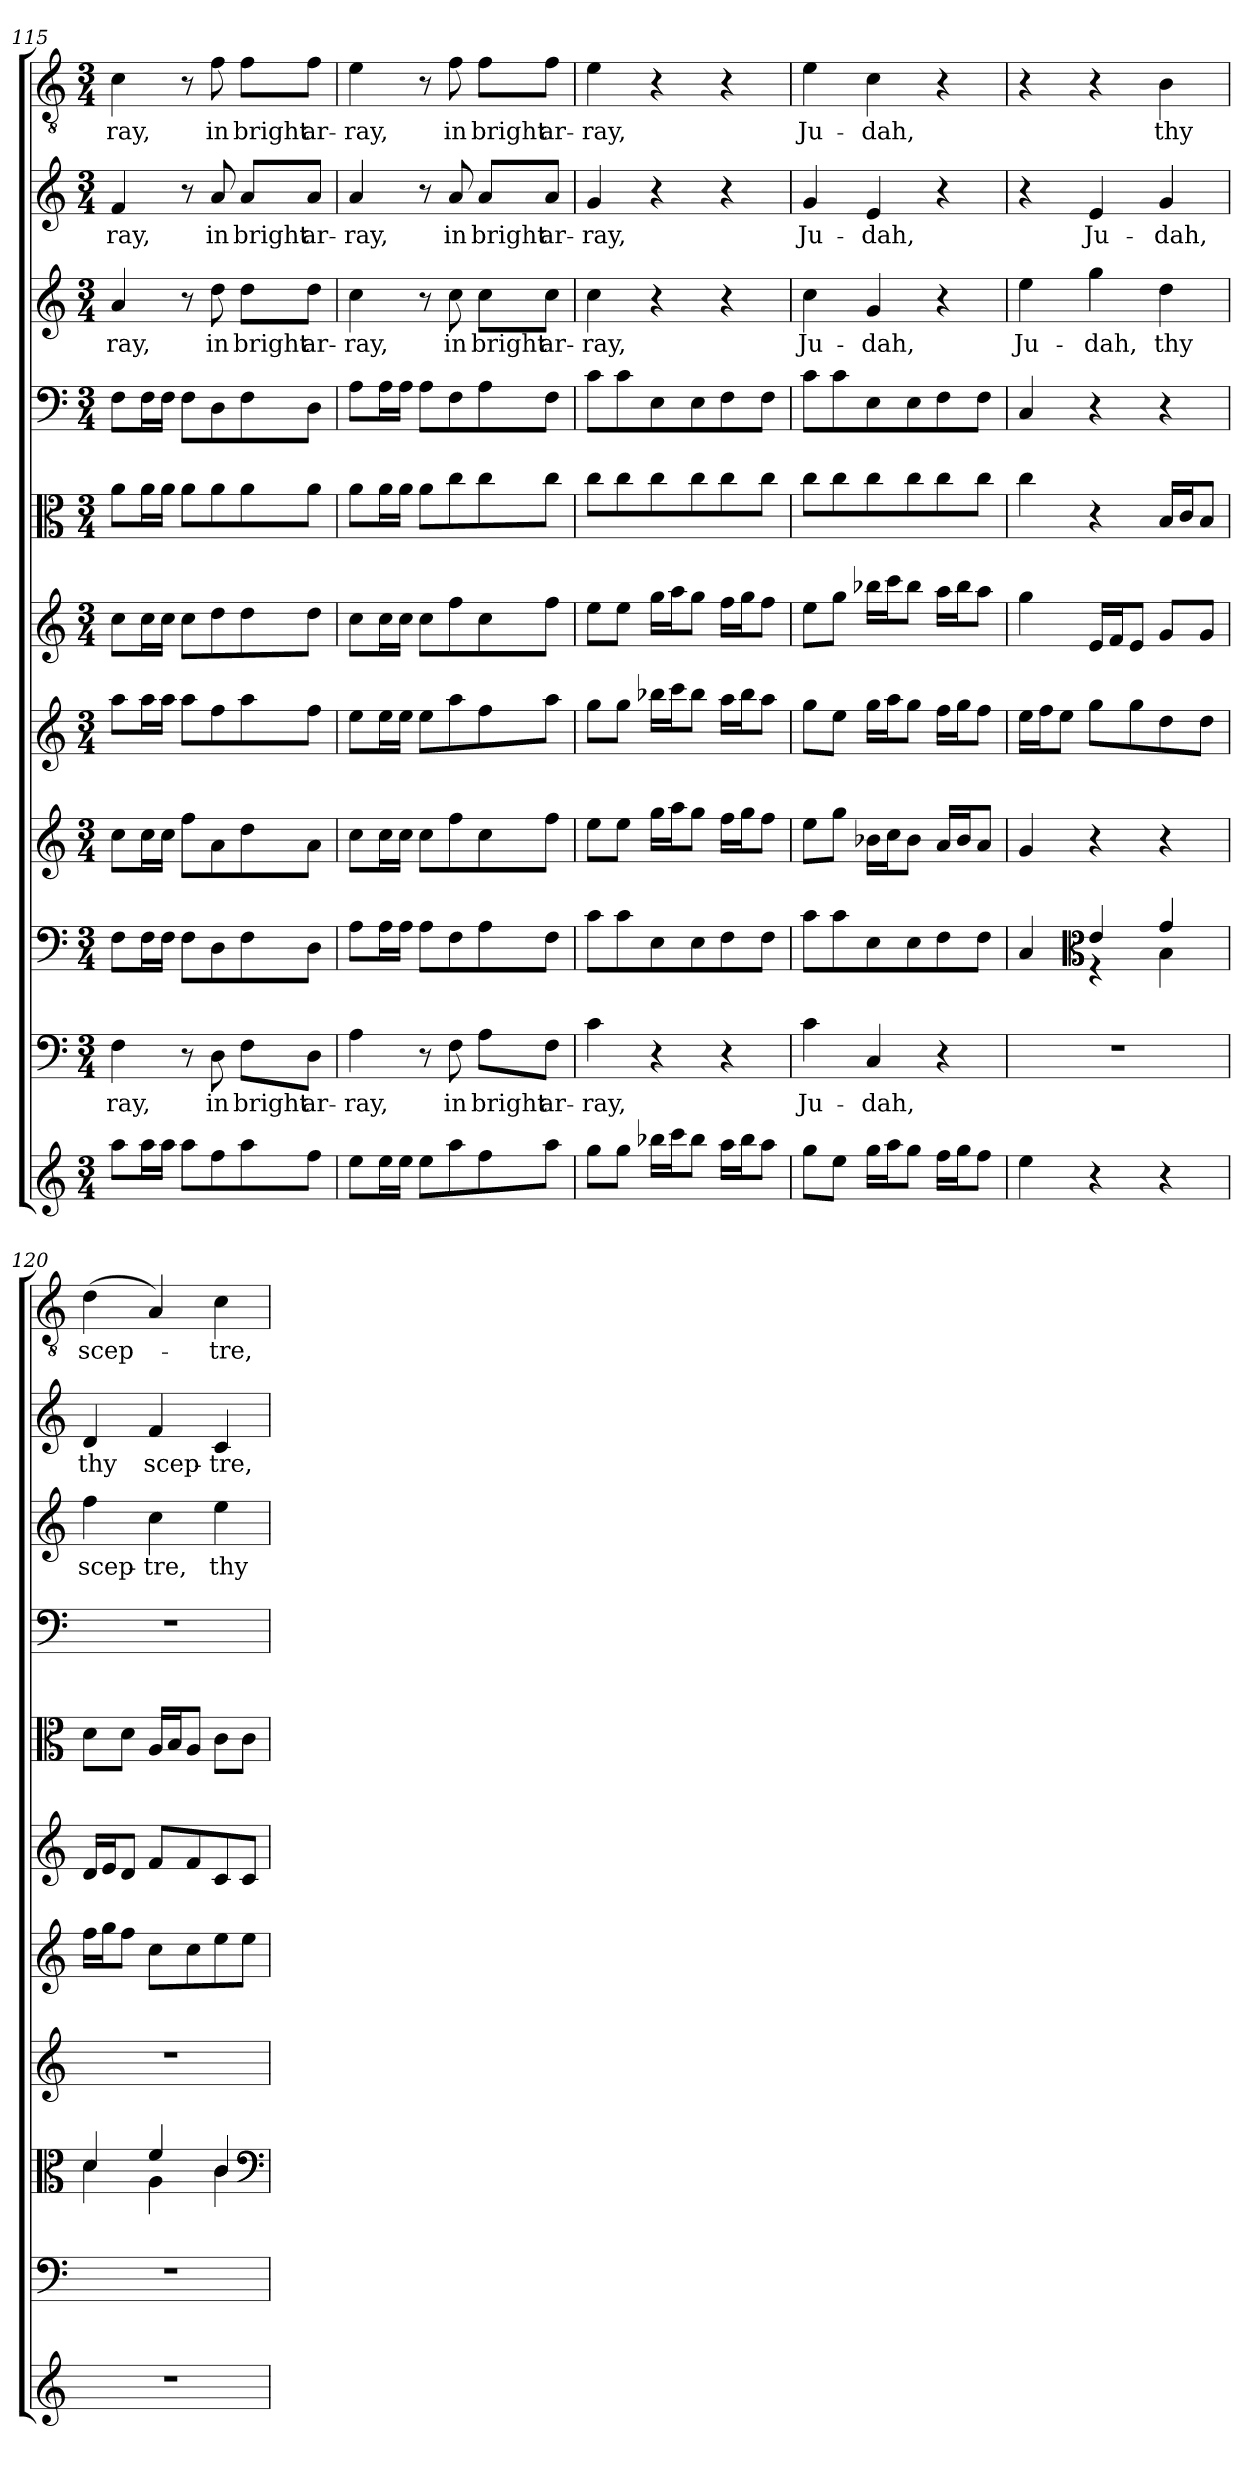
**kern	**kern	**text	**kern	**kern	**kern	**kern	**kern	**kern	**kern	**text	**kern	**text	**kern	**text
*part11	*part10	*part10	*part9	*part8	*part7	*part6	*part5	*part4	*part3	*part3	*part2	*part2	*part1	*part1
*staff11	*staff10	*staff10	*staff9	*staff8	*staff7	*staff6	*staff5	*staff4	*staff3	*staff3	*staff2	*staff2	*staff1	*staff1
*clefG2	*clefF4	*	*clefF4	*clefG2	*clefG2	*clefG2	*clefC3	*clefF4	*clefG2	*	*clefG2	*	*clefGv2	*
*k[]	*k[]	*	*k[]	*k[]	*k[]	*k[]	*k[]	*k[]	*k[]	*	*k[]	*	*k[]	*
*C:	*C:	*	*C:	*C:	*C:	*C:	*C:	*C:	*C:	*	*C:	*	*C:	*
*M3/4	*M3/4	*	*M3/4	*M3/4	*M3/4	*M3/4	*M3/4	*M3/4	*M3/4	*	*M3/4	*	*M3/4	*
=115	=115	=115	=115	=115	=115	=115	=115	=115	=115	=115	=115	=115	=115	=115
8aa\L	4F\	-ray,	8F\L	8cc\L	8aa\L	8cc\L	8a\L	8F\L	4a/	-ray,	4f/	-ray,	4c\	-ray,
16aa\L	.	.	16F\L	16cc\L	16aa\L	16cc\L	16a\L	16F\L	.	.	.	.	.	.
16aa\JJ	.	.	16F\JJ	16cc\JJ	16aa\JJ	16cc\JJ	16a\JJ	16F\JJ	.	.	.	.	.	.
8aa\L	8r	.	8F\L	8ff\L	8aa\L	8cc\L	8a\L	8F\L	8r	.	8r	.	8r	.
8ff\	8D\	in	8D\	8a\	8ff\	8dd\	8a\	8D\	8dd\	in	8a/	in	8f\	in
8aa\	8F\L	bright	8F\	8dd\	8aa\	8dd\	8a\	8F\	8dd\L	bright	8a/L	bright	8f\L	bright
8ff\J	8D\J	ar-	8D\J	8a\J	8ff\J	8dd\J	8a\J	8D\J	8dd\J	ar-	8a/J	ar-	8f\J	ar-
=116	=116	=116	=116	=116	=116	=116	=116	=116	=116	=116	=116	=116	=116	=116
8ee\L	4A\	-ray,	8A\L	8cc\L	8ee\L	8cc\L	8a\L	8A\L	4cc\	-ray,	4a/	-ray,	4e\	-ray,
16ee\L	.	.	16A\L	16cc\L	16ee\L	16cc\L	16a\L	16A\L	.	.	.	.	.	.
16ee\JJ	.	.	16A\JJ	16cc\JJ	16ee\JJ	16cc\JJ	16a\JJ	16A\JJ	.	.	.	.	.	.
8ee\L	8r	.	8A\L	8cc\L	8ee\L	8cc\L	8a\L	8A\L	8r	.	8r	.	8r	.
8aa\	8F\	in	8F\	8ff\	8aa\	8ff\	8cc\	8F\	8cc\	in	8a/	in	8f\	in
8ff\	8A\L	bright	8A\	8cc\	8ff\	8cc\	8cc\	8A\	8cc\L	bright	8a/L	bright	8f\L	bright
8aa\J	8F\J	ar-	8F\J	8ff\J	8aa\J	8ff\J	8cc\J	8F\J	8cc\J	ar-	8a/J	ar-	8f\J	ar-
=117	=117	=117	=117	=117	=117	=117	=117	=117	=117	=117	=117	=117	=117	=117
8gg\L	4c\	-ray,	8c\L	8ee\L	8gg\L	8ee\L	8cc\L	8c\L	4cc\	-ray,	4g/	-ray,	4e\	-ray,
8gg\J	.	.	8c\	8ee\J	8gg\J	8ee\J	8cc\	8c\	.	.	.	.	.	.
16bb-X\LL	4r	.	8E\	16gg\LL	16bb-X\LL	16gg\LL	8cc\	8E\	4r	.	4r	.	4r	.
16ccc\J	.	.	.	16aa\J	16ccc\J	16aa\J	.	.	.	.	.	.	.	.
8bb-\J	.	.	8E\	8gg\J	8bb-\J	8gg\J	8cc\	8E\	.	.	.	.	.	.
16aa\LL	4r	.	8F\	16ff\LL	16aa\LL	16ff\LL	8cc\	8F\	4r	.	4r	.	4r	.
16bb-\J	.	.	.	16gg\J	16bb-\J	16gg\J	.	.	.	.	.	.	.	.
8aa\J	.	.	8F\J	8ff\J	8aa\J	8ff\J	8cc\J	8F\J	.	.	.	.	.	.
=118	=118	=118	=118	=118	=118	=118	=118	=118	=118	=118	=118	=118	=118	=118
8gg\L	4c\	Ju-	8c\L	8ee\L	8gg\L	8ee\L	8cc\L	8c\L	4cc\	Ju-	4g/	Ju-	4e\	Ju-
8ee\J	.	.	8c\	8gg\J	8ee\J	8gg\J	8cc\	8c\	.	.	.	.	.	.
16gg\LL	4C/	-dah,	8E\	16b-X\LL	16gg\LL	16bb-X\LL	8cc\	8E\	4g/	-dah,	4e/	-dah,	4c\	-dah,
16aa\J	.	.	.	16cc\J	16aa\J	16ccc\J	.	.	.	.	.	.	.	.
8gg\J	.	.	8E\	8b-\J	8gg\J	8bb-\J	8cc\	8E\	.	.	.	.	.	.
16ff\LL	4r	.	8F\	16a/LL	16ff\LL	16aa\LL	8cc\	8F\	4r	.	4r	.	4r	.
16gg\J	.	.	.	16b-/J	16gg\J	16bb-\J	.	.	.	.	.	.	.	.
8ff\J	.	.	8F\J	8a/J	8ff\J	8aa\J	8cc\J	8F\J	.	.	.	.	.	.
=119	=119	=119	=119	=119	=119	=119	=119	=119	=119	=119	=119	=119	=119	=119
*	*	*	*^	*	*	*	*	*	*	*	*	*	*	*
4ee\	2.r	.	4C/	4ryy	4g/	16ee\LL	4gg\	4cc\	4C/	4ee\	Ju-	4r	.	4r	.
.	.	.	.	.	.	16ff\J	.	.	.	.	.	.	.	.	.
.	.	.	.	.	.	8ee\J	.	.	.	.	.	.	.	.	.
*	*	*	*clefC3	*	*	*	*	*	*	*	*	*	*	*	*
4r	.	.	4e/	4r	4r	8gg\L	16e/LL	4r	4r	4gg\	-dah,	4e/	Ju-	4r	.
.	.	.	.	.	.	.	16f/J	.	.	.	.	.	.	.	.
.	.	.	.	.	.	8gg\	8e/J	.	.	.	.	.	.	.	.
4r	.	.	4g/	4B\	4r	8dd\	8g/L	16B/LL	4r	4dd\	thy	4g/	-dah,	4B\	thy
.	.	.	.	.	.	.	.	16c/J	.	.	.	.	.	.	.
.	.	.	.	.	.	8dd\J	8g/J	8B/J	.	.	.	.	.	.	.
=120	=120	=120	=120	=120	=120	=120	=120	=120	=120	=120	=120	=120	=120	=120	=120
2.r	2.r	.	4d/	4d\	2.r	16ff\LL	16d/LL	8d\L	2.r	4ff\	scep-	4d/	thy	(4d\	scep-
.	.	.	.	.	.	16gg\J	16e/J	.	.	.	.	.	.	.	.
.	.	.	.	.	.	8ff\J	8d/J	8d\J	.	.	.	.	.	.	.
.	.	.	4f/	4A\	.	8cc\L	8f/L	16A/LL	.	4cc\	-tre,	4f/	scep-	4A/)	.
.	.	.	.	.	.	.	.	16B/J	.	.	.	.	.	.	.
.	.	.	.	.	.	8cc\	8f/	8A/J	.	.	.	.	.	.	.
.	.	.	4c/	4c\	.	8ee\	8c/	8c\L	.	4ee\	thy	4c/	-tre,	4c\	-tre,
.	.	.	.	.	.	8ee\J	8c/J	8c\J	.	.	.	.	.	.	.
*	*	*	*v	*v	*	*	*	*	*	*	*	*	*	*	*
*	*	*	*clefF4	*	*	*	*	*	*	*	*	*	*	*
=	=	=	=	=	=	=	=	=	=	=	=	=	=	=
*-	*-	*-	*-	*-	*-	*-	*-	*-	*-	*-	*-	*-	*-	*-
